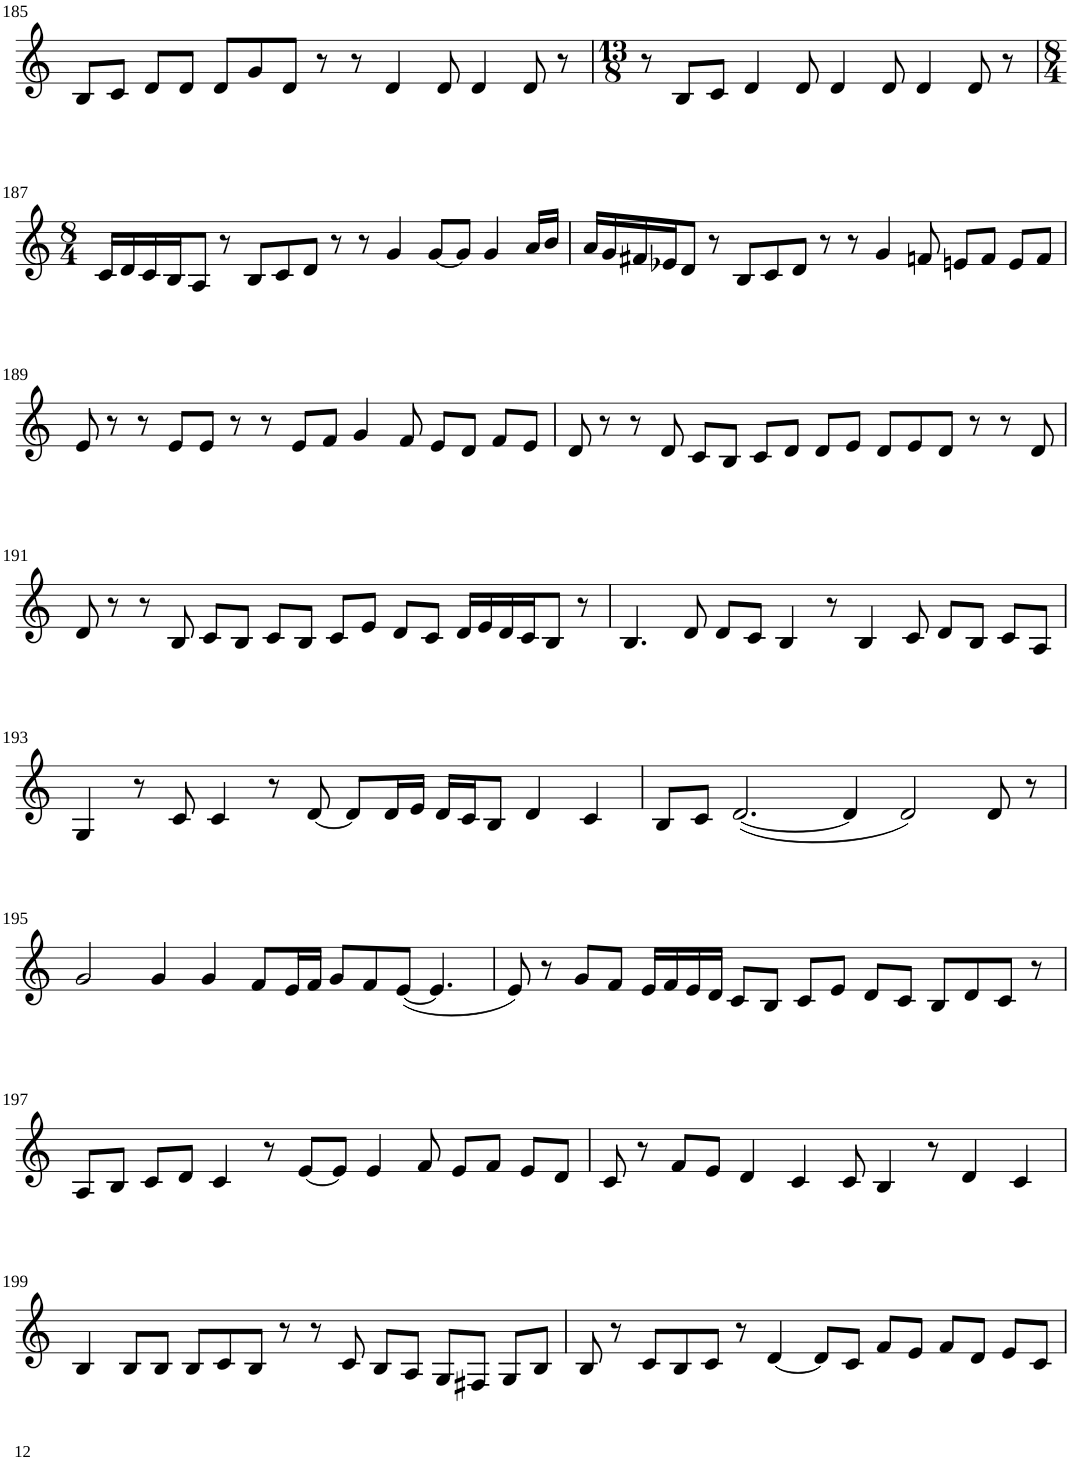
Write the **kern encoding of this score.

**kern
*part1
*staff1
*I"Violin
!!LO:PB:g=z
*clefG2
*k[]
*M8/4
=185
8B/L
8c/J
8d/L
8d/J
8d/L
8g/
8d/J
8r
8r
4d/
8d/
4d/
8d/
8r
=186
*M13/8
8r
8B/L
8c/J
4d/
8d/
4d/
8d/
4d/
8d/
8r
!!LO:LB:g=z
=187
*M8/4
16c/LL
16d/
16c/
16B/J
8A/J
8r
8B/L
8c/
8d/J
8r
8r
4g/
[8g/L
8g/J]
4g/
16a/LL
16b/JJ
=188
16a/LL
16g/
16f#X/
16e-X/J
8d/J
8r
8B/L
8c/
8d/J
8r
8r
4g/
8fn/
8en/L
8f/J
8e/L
8f/J
!!LO:LB:g=z
=189
8e/
8r
8r
8e/L
8e/J
8r
8r
8e/L
8f/J
4g/
8f/
8e/L
8d/J
8f/L
8e/J
=190
8d/
8r
8r
8d/
8c/L
8B/J
8c/L
8d/J
8d/L
8e/J
8d/L
8e/
8d/J
8r
8r
8d/
!!LO:LB:g=z
=191
8d/
8r
8r
8B/
8c/L
8B/J
8c/L
8B/J
8c/L
8e/J
8d/L
8c/J
16d/LL
16e/
16d/
16c/J
8B/J
8r
=192
4.B/
8d/
8d/L
8c/J
4B/
8r
4B/
8c/
8d/L
8B/J
8c/L
8A/J
!!LO:LB:g=z
=193
4G/
8r
8c/
4c/
8r
[8d/
8d/L]
16d/L
16e/JJ
16d/LL
16c/J
8B/J
4d/
4c/
=194
8B/L
8c/J
([2.d/
4d/]
2d/)
8d/
8r
!!LO:LB:g=z
=195
2g/
4g/
4g/
8f/L
16e/L
16f/JJ
8g/L
8f/
([8e/J
4.e/]
=196
8e/)
8r
8g/L
8f/J
16e/LL
16f/
16e/
16d/JJ
8c/L
8B/J
8c/L
8e/J
8d/L
8c/J
8B/L
8d/
8c/J
8r
!!LO:LB:g=z
=197
8A/L
8B/J
8c/L
8d/J
4c/
8r
[8e/L
8e/J]
4e/
8f/
8e/L
8f/J
8e/L
8d/J
=198
8c/
8r
8f/L
8e/J
4d/
4c/
8c/
4B/
8r
4d/
4c/
!!LO:LB:g=z
=199
4B/
8B/L
8B/J
8B/L
8c/
8B/J
8r
8r
8c/
8B/L
8A/J
8G/L
8F#X/J
8G/L
8B/J
=200
8B/
8r
8c/L
8B/
8c/J
8r
[4d/
8d/L]
8c/J
8f/L
8e/J
8f/L
8d/J
8e/L
8c/J
=
*-
